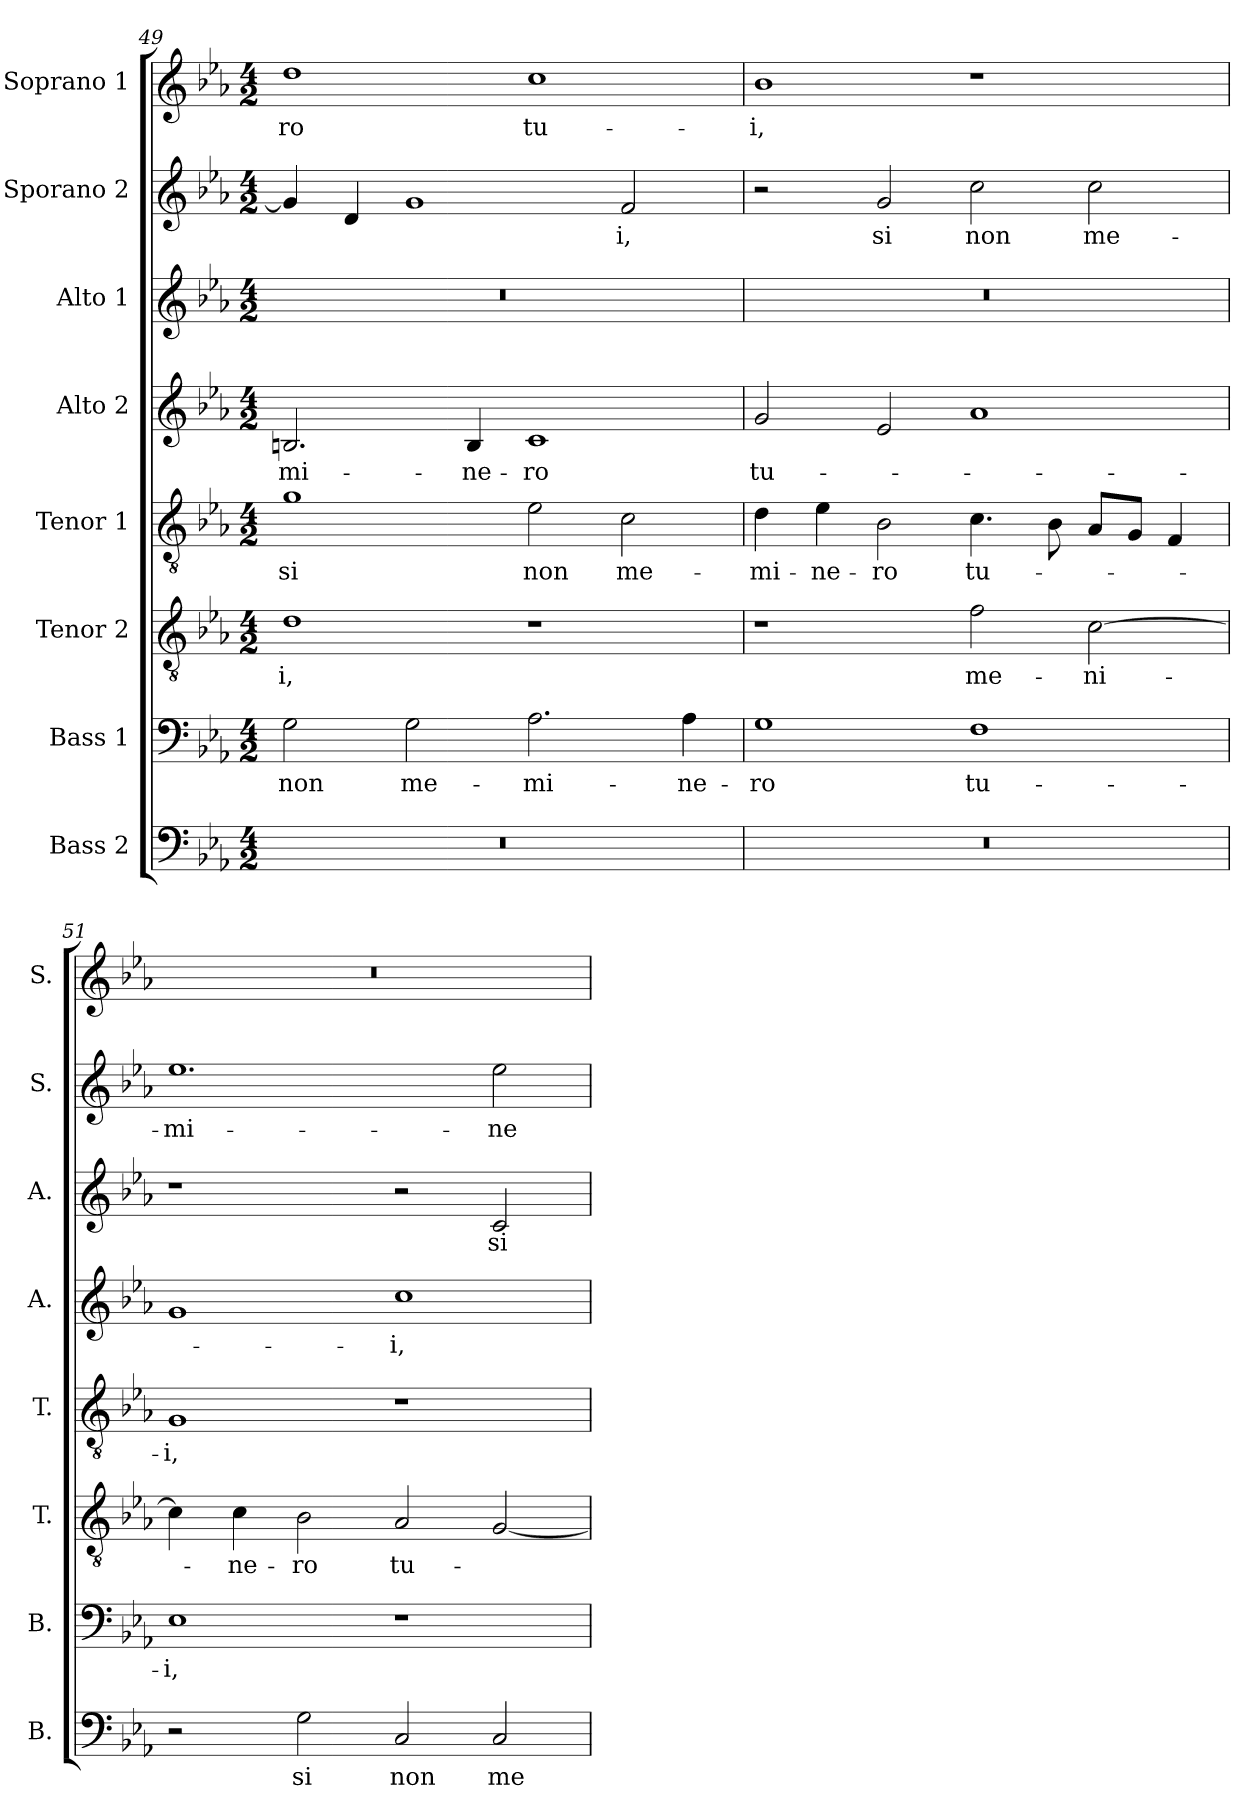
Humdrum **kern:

**kern	**text	**kern	**text	**kern	**text	**kern	**text	**kern	**text	**kern	**text	**kern	**text	**kern	**text
*part8	*part8	*part7	*part7	*part6	*part6	*part5	*part5	*part4	*part4	*part3	*part3	*part2	*part2	*part1	*part1
*staff8	*staff8	*staff7	*staff7	*staff6	*staff6	*staff5	*staff5	*staff4	*staff4	*staff3	*staff3	*staff2	*staff2	*staff1	*staff1
*I"Bass 2	*	*I"Bass 1	*	*I"Tenor 2	*	*I"Tenor 1	*	*I"Alto 2	*	*I"Alto 1	*	*I"Sporano 2	*	*I"Soprano 1	*
*I'B.	*	*I'B.	*	*I'T.	*	*I'T.	*	*I'A.	*	*I'A.	*	*I'S.	*	*I'S.	*
*clefF4	*	*clefF4	*	*clefGv2	*	*clefGv2	*	*clefG2	*	*clefG2	*	*clefG2	*	*clefG2	*
*	*	*	*	*ITrd7c12	*	*ITrd7c12	*	*	*	*	*	*	*	*	*
*k[b-e-a-]	*	*k[b-e-a-]	*	*k[b-e-a-]	*	*k[b-e-a-]	*	*k[b-e-a-]	*	*k[b-e-a-]	*	*k[b-e-a-]	*	*k[b-e-a-]	*
*E-:	*	*E-:	*	*E-:	*	*E-:	*	*E-:	*	*E-:	*	*E-:	*	*E-:	*
*M4/2	*	*M4/2	*	*M4/2	*	*M4/2	*	*M4/2	*	*M4/2	*	*M4/2	*	*M4/2	*
=49	=49	=49	=49	=49	=49	=49	=49	=49	=49	=49	=49	=49	=49	=49	=49
!LO:N:vis=1	!	!	!	!	!	!	!	!	!	!	!	!	!	!	!
!	!	!	!LO:LY:b:color=#000000	!	!	!	!	!	!	!	!	!	!	!	!
!	!	!	!	!	!LO:LY:b:color=#000000	!	!	!	!	!	!	!	!	!	!
!	!	!	!	!	!	!	!LO:LY:b:color=#000000	!	!	!	!	!	!	!	!
!	!	!	!	!	!	!	!	!	!LO:LY:b:color=#000000	!LO:N:vis=1	!	!	!	!	!
!	!	!	!	!	!	!	!	!	!	!	!	!	!	!	!LO:LY:b:color=#000000
0r	.	2Gi\	non	1Di	-i,	1Gi	si	2.Bni/	-mi-	0r	.	4gi/]	.	1ddi	-ro
.	.	.	.	.	.	.	.	.	.	.	.	4di/	.	.	.
!	!	!	!LO:LY:b:color=#000000	!	!	!	!	!	!	!	!	!	!	!	!
.	.	2Gi\	me-	.	.	.	.	.	.	.	.	1gi	.	.	.
!	!	!	!	!	!	!	!	!	!LO:LY:b:color=#000000	!	!	!	!	!	!
.	.	.	.	.	.	.	.	4Bi/	-ne-	.	.	.	.	.	.
!	!	!	!LO:LY:b:color=#000000	!	!	!	!	!	!	!	!	!	!	!	!
!	!	!	!	!	!	!	!LO:LY:b:color=#000000	!	!	!	!	!	!	!	!
!	!	!	!	!	!	!	!	!	!LO:LY:b:color=#000000	!	!	!	!	!	!
!	!	!	!	!	!	!	!	!	!	!	!	!	!	!	!LO:LY:b:color=#000000
.	.	2.A-i\	-mi-	1r	.	2E-i\	non	1ci	-ro	.	.	.	.	1cci	tu-
!	!	!	!	!	!	!	!LO:LY:b:color=#000000	!	!	!	!	!	!	!	!
!	!	!	!	!	!	!	!	!	!	!	!	!	!LO:LY:b:color=#000000	!	!
.	.	.	.	.	.	2Ci\	me-	.	.	.	.	2fi/	-i,	.	.
!	!	!	!LO:LY:b:color=#000000	!	!	!	!	!	!	!	!	!	!	!	!
.	.	4A-i\	-ne-	.	.	.	.	.	.	.	.	.	.	.	.
=50	=50	=50	=50	=50	=50	=50	=50	=50	=50	=50	=50	=50	=50	=50	=50
!LO:N:vis=1	!	!	!	!	!	!	!	!	!	!	!	!	!	!	!
!	!	!	!LO:LY:b:color=#000000	!	!	!	!	!	!	!	!	!	!	!	!
!	!	!	!	!	!	!	!LO:LY:b:color=#000000	!	!	!	!	!	!	!	!
!	!	!	!	!	!	!	!	!	!LO:LY:b:color=#000000	!LO:N:vis=1	!	!	!	!	!
!	!	!	!	!	!	!	!	!	!	!	!	!	!	!	!LO:LY:b:color=#000000
0r	.	1Gi	-ro	1r	.	4Di\	-mi-	2gi/	tu-	0r	.	2r	.	1b-i	-i,
!	!	!	!	!	!	!	!LO:LY:b:color=#000000	!	!	!	!	!	!	!	!
.	.	.	.	.	.	4E-i\	-ne-	.	.	.	.	.	.	.	.
!	!	!	!	!	!	!	!LO:LY:b:color=#000000	!	!	!	!	!	!	!	!
!	!	!	!	!	!	!	!	!	!	!	!	!	!LO:LY:b:color=#000000	!	!
.	.	.	.	.	.	2BB-i\	-ro	2e-i/	.	.	.	2gi/	si	.	.
!	!	!	!LO:LY:b:color=#000000	!	!	!	!	!	!	!	!	!	!	!	!
!	!	!	!	!	!LO:LY:b:color=#000000	!	!	!	!	!	!	!	!	!	!
!	!	!	!	!	!	!	!LO:LY:b:color=#000000	!	!	!	!	!	!	!	!
!	!	!	!	!	!	!	!	!	!	!	!	!	!LO:LY:b:color=#000000	!	!
.	.	1Fi	tu-	2Fi\	me-	4.Ci\	tu-	1a-i	.	.	.	2cci\	non	1r	.
.	.	.	.	.	.	8BB-i\	.	.	.	.	.	.	.	.	.
!	!	!	!	!	!LO:LY:b:color=#000000	!	!	!	!	!	!	!	!	!	!
!	!	!	!	!	!	!	!	!	!	!	!	!	!LO:LY:b:color=#000000	!	!
.	.	.	.	[>2Ci\	-ni-	8AA-i/L	.	.	.	.	.	2cci\	me-	.	.
.	.	.	.	.	.	8GGi/J	.	.	.	.	.	.	.	.	.
.	.	.	.	.	.	4FFi/	.	.	.	.	.	.	.	.	.
!!LO:PB:g=z
=51	=51	=51	=51	=51	=51	=51	=51	=51	=51	=51	=51	=51	=51	=51	=51
!	!	!	!LO:LY:b:color=#000000	!	!	!	!	!	!	!	!	!	!	!	!
!	!	!	!	!	!	!	!LO:LY:b:color=#000000	!	!	!	!	!	!	!	!
!	!	!	!	!	!	!	!	!	!	!	!	!	!LO:LY:b:color=#000000	!LO:N:vis=1	!
2r	.	1E-i	-i,	4Ci\]	.	1GGi	-i,	1gi	.	1r	.	1.ee-i	-mi-	0r	.
!	!	!	!	!	!LO:LY:b:color=#000000	!	!	!	!	!	!	!	!	!	!
.	.	.	.	4Ci\	-ne-	.	.	.	.	.	.	.	.	.	.
!	!LO:LY:b:color=#000000	!	!	!	!	!	!	!	!	!	!	!	!	!	!
!	!	!	!	!	!LO:LY:b:color=#000000	!	!	!	!	!	!	!	!	!	!
2Gi\	si	.	.	2BB-i\	-ro	.	.	.	.	.	.	.	.	.	.
!	!LO:LY:b:color=#000000	!	!	!	!	!	!	!	!	!	!	!	!	!	!
!	!	!	!	!	!LO:LY:b:color=#000000	!	!	!	!	!	!	!	!	!	!
!	!	!	!	!	!	!	!	!	!LO:LY:b:color=#000000	!	!	!	!	!	!
2Ci/	non	1r	.	2AA-i/	tu-	1r	.	1cci	-i,	2r	.	.	.	.	.
!	!LO:LY:b:color=#000000	!	!	!	!	!	!	!	!	!	!	!	!	!	!
!	!	!	!	!	!	!	!	!	!	!	!LO:LY:b:color=#000000	!	!	!	!
!	!	!	!	!	!	!	!	!	!	!	!	!	!LO:LY:b:color=#000000	!	!
2Ci/	me-	.	.	[<2GGi/	.	.	.	.	.	2ci/	si	2ee-i\	-ne-	.	.
=	=	=	=	=	=	=	=	=	=	=	=	=	=	=	=
*-	*-	*-	*-	*-	*-	*-	*-	*-	*-	*-	*-	*-	*-	*-	*-
